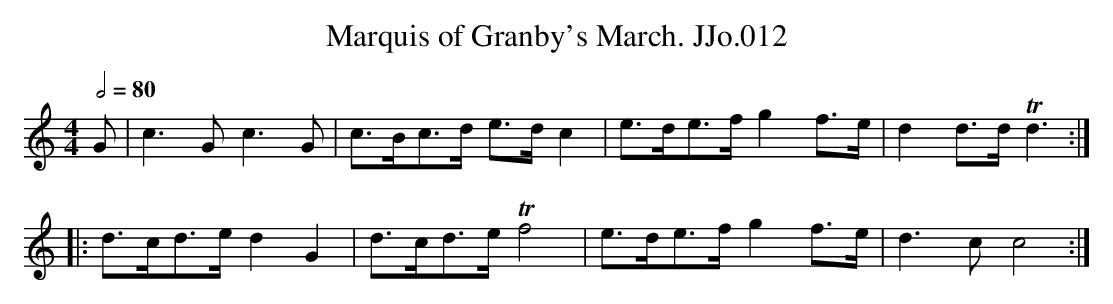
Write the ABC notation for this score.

X:1
T:Marquis of Granby's March. JJo.012
M:4/4
L:1/8
Q:1/2=80
K:C
G|c3Gc3G|c>Bc>d e>dc2|e>de>fg2f>e|d2d>dTd3:|
|:d>cd>ed2G2|d>cd>eTf4|e>de>fg2f>e|d3cc4:|
